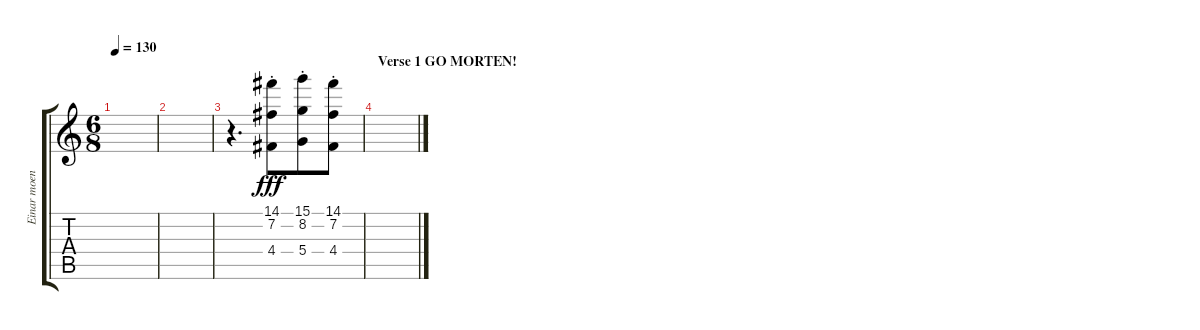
\track ("Einar moen (high)" "Einar moen") {instrument stringensemble1}
\staff {score tabs}
\tuning (E5 B4 G4 D4 A3 E3) {hide}
\ts (6 8)
\tempo 130
\clef g2
\ks c
|
|
r.4{d} (14.1{st} 7.2{st} 4.4{st}).8{dy fff} (15.1{st} 8.2{st} 5.4{st}).8 (14.1{st} 7.2{st} 4.4{st}).8 |
\section ("" "Verse 1 GO MORTEN!")
